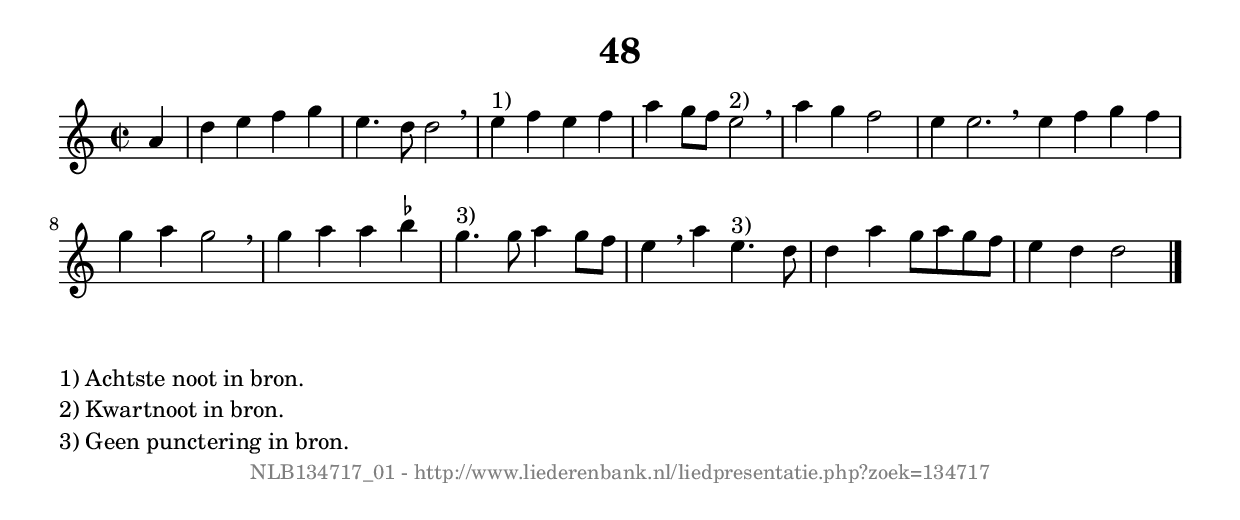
%
% produced by wce2krn 1.64 (7 June 2014)
%
\version"2.16"
#(append! paper-alist '(("long" . (cons (* 210 mm) (* 2000 mm)))))
#(set-default-paper-size "long")
sb = {\breathe}
mBreak = {\breathe }
bBreak = {\breathe }
x = {\once\override NoteHead #'style = #'cross }
gl=\glissando
itime={\override Staff.TimeSignature #'stencil = ##f }
ficta = {\once\set suggestAccidentals = ##t}
fine = {\once\override Score.RehearsalMark #'self-alignment-X = #1 \mark \markup {\italic{Fine}}}
dc = {\once\override Score.RehearsalMark #'self-alignment-X = #1 \mark \markup {\italic{D.C.}}}
dcf = {\once\override Score.RehearsalMark #'self-alignment-X = #1 \mark \markup {\italic{D.C. al Fine}}}
dcc = {\once\override Score.RehearsalMark #'self-alignment-X = #1 \mark \markup {\italic{D.C. al Coda}}}
ds = {\once\override Score.RehearsalMark #'self-alignment-X = #1 \mark \markup {\italic{D.S.}}}
dsf = {\once\override Score.RehearsalMark #'self-alignment-X = #1 \mark \markup {\italic{D.S. al Fine}}}
dsc = {\once\override Score.RehearsalMark #'self-alignment-X = #1 \mark \markup {\italic{D.S. al Coda}}}
pv = {\set Score.repeatCommands = #'((volta "1"))}
sv = {\set Score.repeatCommands = #'((volta "2"))}
tv = {\set Score.repeatCommands = #'((volta "3"))}
qv = {\set Score.repeatCommands = #'((volta "4"))}
xv = {\set Score.repeatCommands = #'((volta #f))}
\header{ tagline = ""
title = "48"
}
\score {{
\key d \dorian
\relative g'
{
\set melismaBusyProperties = #'()
\partial 32*8
\time 2/2
\tempo 4=120
\override Score.MetronomeMark #'transparent = ##t
\override Score.RehearsalMark #'break-visibility = #(vector #t #t #f)
a4 d e f g e4. d8 d2 \sb e4^"1)" f e f a g8 f e2^"2)" \sb a4 g f2 e4 e2. \bar ":|:" \bBreak
e4 f g f g a4 g2 \sb g4 a a \ficta bes4 g4. ^"3)" g8 a4 g8 f e4 \sb a e4.^"3)"d8 d4 a'4 g8 a g f e4 d d2 \bar "|."
 }}
 \midi { }
 \layout {
            indent = 0.0\cm
}
}
\markup { \wordwrap-string #" 
1) Achtste noot in bron. 

2) Kwartnoot in bron.

3) Geen punctering in bron.

"}
\markup { \vspace #0 } \markup { \with-color #grey \fill-line { \center-column { \smaller "NLB134717_01 - http://www.liederenbank.nl/liedpresentatie.php?zoek=134717" } } }
